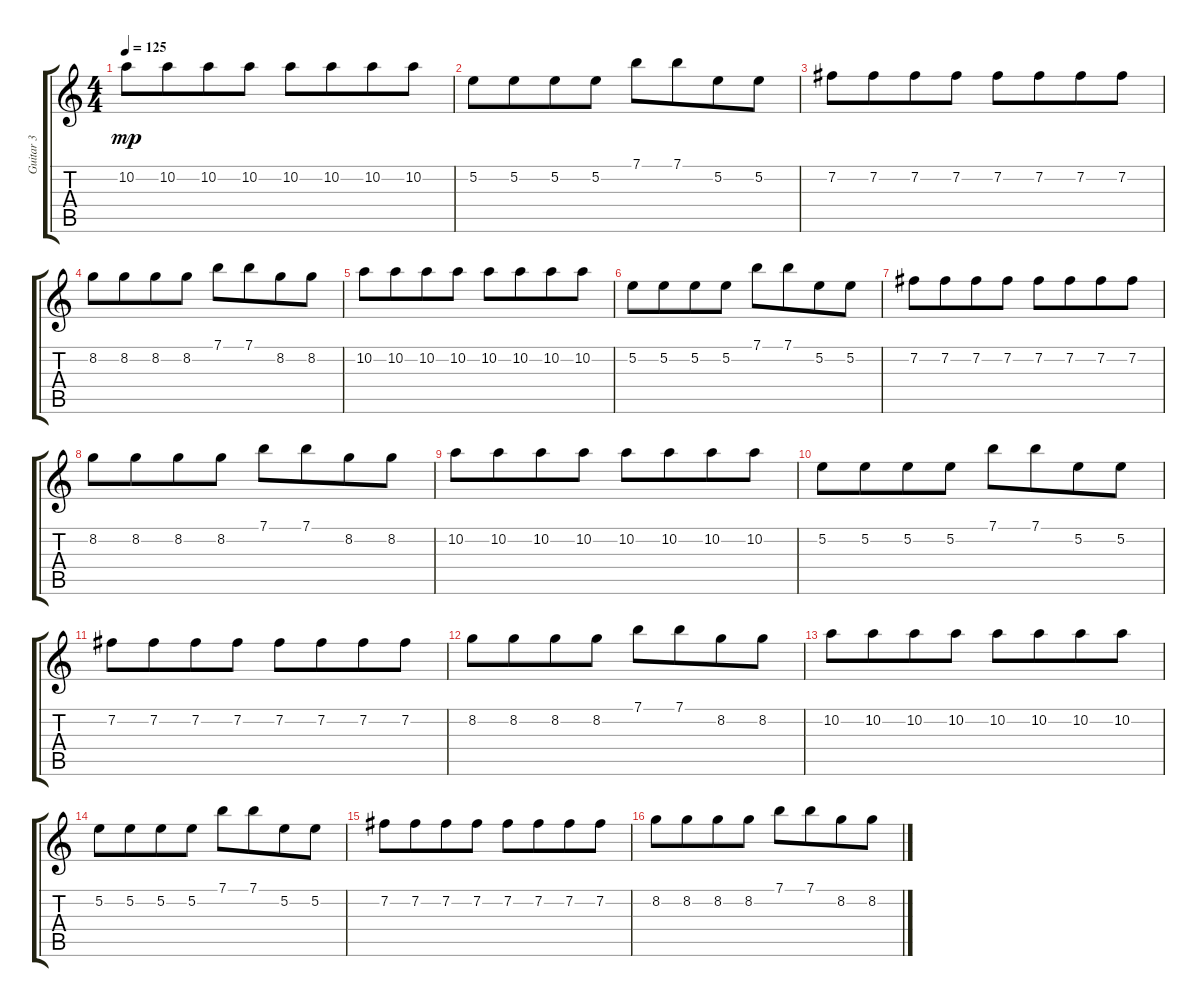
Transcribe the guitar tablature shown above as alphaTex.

\track ("Guitar 3" "Guitar 3") {instrument electricguitarclean}
\staff {score tabs}
\tuning (E4 B3 G3 D3 A2 E2) {hide}
\ts (4 4)
\tempo 125
\clef g2
\ks c
10.2.8{dy mp} 10.2.8{beam merge} 10.2.8 10.2.8 10.2.8 10.2.8{beam merge} 10.2.8 10.2.8 |
5.2.8{volume 3} 5.2.8{beam merge} 5.2.8 5.2.8 7.1.8 7.1.8{beam merge} 5.2.8 5.2.8 |
7.2.8 7.2.8{beam merge} 7.2.8 7.2.8 7.2.8 7.2.8{beam merge} 7.2.8 7.2.8 |
8.2.8 8.2.8{beam merge} 8.2.8 8.2.8 7.1.8 7.1.8{beam merge} 8.2.8 8.2.8 |
10.2.8 10.2.8{beam merge} 10.2.8 10.2.8 10.2.8 10.2.8{beam merge} 10.2.8 10.2.8 |
5.2.8 5.2.8{beam merge} 5.2.8 5.2.8 7.1.8 7.1.8{beam merge} 5.2.8 5.2.8 |
7.2.8 7.2.8{beam merge} 7.2.8 7.2.8 7.2.8 7.2.8{beam merge} 7.2.8 7.2.8 |
8.2.8 8.2.8{beam merge} 8.2.8 8.2.8 7.1.8 7.1.8{beam merge} 8.2.8 8.2.8 |
10.2.8 10.2.8{beam merge} 10.2.8 10.2.8 10.2.8 10.2.8{beam merge} 10.2.8 10.2.8 |
5.2.8 5.2.8{beam merge} 5.2.8 5.2.8 7.1.8 7.1.8{beam merge} 5.2.8 5.2.8 |
7.2.8 7.2.8{beam merge} 7.2.8 7.2.8 7.2.8 7.2.8{beam merge} 7.2.8 7.2.8 |
8.2.8 8.2.8{beam merge} 8.2.8 8.2.8 7.1.8 7.1.8{beam merge} 8.2.8 8.2.8 |
10.2.8 10.2.8{beam merge} 10.2.8 10.2.8 10.2.8 10.2.8{beam merge} 10.2.8 10.2.8 |
5.2.8 5.2.8{beam merge} 5.2.8 5.2.8 7.1.8 7.1.8{beam merge} 5.2.8 5.2.8 |
7.2.8 7.2.8{beam merge} 7.2.8 7.2.8 7.2.8 7.2.8{beam merge} 7.2.8 7.2.8 |
8.2.8 8.2.8{beam merge} 8.2.8 8.2.8 7.1.8 7.1.8{beam merge} 8.2.8 8.2.8
